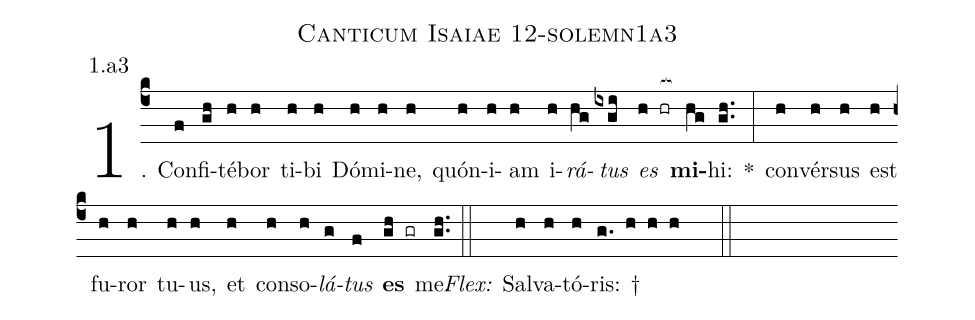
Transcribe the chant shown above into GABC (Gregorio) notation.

name: Canticum Isaiae 12-solemn1a3;
annotation: 1.a3;
%%
(c4)1. Con(f)fi(gh)té(h)bor(h) ti(h)bi(h) Dó(h)mi(h)ne,(h) quón(h)i(h)am(h) i(h)<i>rá</i>(hg)<i>tus</i>(ixgi) <i>es</i>(h hr[ocb:1{]) <b>mi</b>(hg[ocb:0}])hi:(gh..) *(:) con(h)vér(h)sus(h) est(h) fu(h)ror(h) tu(h)us,(h) et(h) con(h)so(h)<i>lá</i>(g)<i>tus</i>(f) <b>es</b>(gh gr) me.(gh..) (::)
<i>Flex:</i>()  Sal(h)va(h)tó(h)ris: †(g. h h h  ::)
